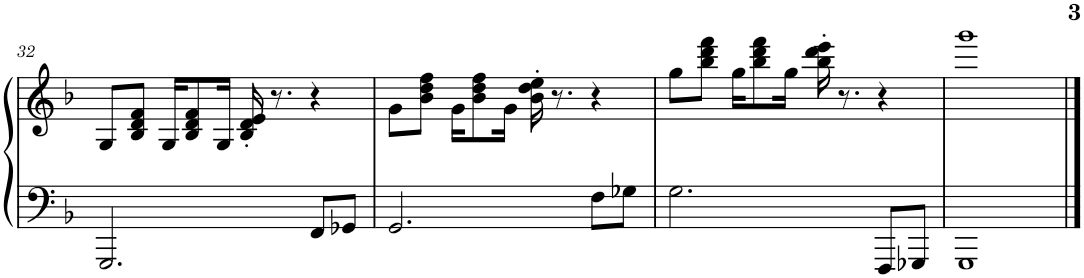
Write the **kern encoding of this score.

**kern	**kern
*part1	*part1
*staff2	*staff1
*I"Piano	*
*I'Pno.	*
!!LO:PB:g=z
*clefF4	*clefG2
*k[b-]	*k[b-]
*M4/4	*M4/4
=32	=32
2.GGG/	8G/L
.	8B-/ 8d/ 8f/J
.	16G/KL
.	8B-/ 8d/ 8f/
.	16G/Jk
.	16B-/' 16d/' 16e/'
.	8.r
8FF/L	4r
8GG-X/J	.
=33	=33
2.GG/	8g\L
.	8b-\ 8dd\ 8ff\J
.	16g\KL
.	8b-\ 8dd\ 8ff\
.	16g\Jk
.	16b-\' 16dd\' 16ee\'
.	8.r
8F\L	4r
8G-X\J	.
=34	=34
2.G\	8gg\L
.	8bb-\ 8ddd\ 8fff\J
.	16gg\KL
.	8bb-\ 8ddd\ 8fff\
.	16gg\Jk
.	16bb-\' 16ddd\' 16eee\'
.	8.r
8FFF/L	4r
8GGG-X/J	.
=35	=35
1GGG	1ggg
==	==
*-	*-
